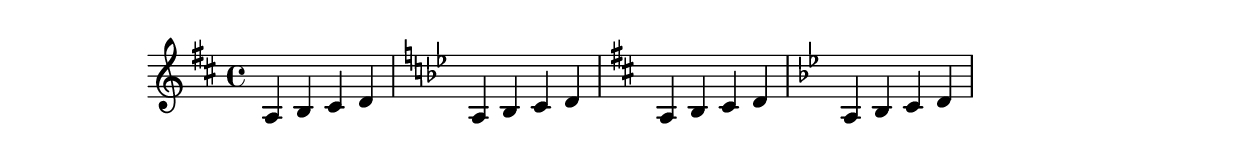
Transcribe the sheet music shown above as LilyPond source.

%% DO NOT EDIT this file manually; it is automatically
%% generated from LSR http://lsr.dsi.unimi.it
%% Make any changes in LSR itself, or in Documentation/snippets/new/ ,
%% and then run scripts/auxiliar/makelsr.py
%%
%% This file is in the public domain.
\version "2.14.2"

\header {
  lsrtags = "pitches, automatic-notation"

%% Translation of GIT committish: b482c3e5b56c3841a88d957e0ca12964bd3e64fa
doctitlees = "Evitar que se impriman becuadros cuando cambia la armadura"

texidoces = "

Cuando cambia la armadura de la tonalidad, se imprimen becuadros
automáticamente para cancelar las alteraciones de las armaduras
anteriores.  Esto se puede evitar estableciendo al valor @qq{falso} la
propiedad @code{printKeyCancellation} del contexto @code{Staff}.

"


%% Translation of GIT committish: bbf8fd2b5a3ebf20a1fdc91613dc49045a53a270
  texidocit = "
Quando l'armatura di chiave cambia, vengono inseriti automaticamente i
segni di bequadro per annulare le alterazioni di precedenti armature.  Si
può evitare questo comportamento impostando su @code{f} (falso) la proprietà
@code{printKeyCancellation} nel contesto @code{Staff}.

"
  doctitleit = "Impedire l'inserimento dei segni di bequadro quando cambia l'armatura di chiave"

%% Translation of GIT committish: 0a868be38a775ecb1ef935b079000cebbc64de40
doctitlede = "Auflösungzeichen nicht setzen wenn die Tonart wechselt"

texidocde = "
Wenn die Tonart wechselt, werden automatisch Auflösungszeichen ausgegeben,
um Versetzungszeichen der vorherigen Tonart aufzulösen.  Das kann
verhindert werden, indem die @code{printKeyCancellation}-Eigenschaft
im @code{Staff}-Kontext auf \"false\" gesetzt wird.
"

%% Translation of GIT committish: 3b125956b08d27ef39cd48bfa3a2f1e1bb2ae8b4
  texidocfr = "
Après un changement de tonalité, un bécarre est imprimé pour annuler
toute altération précédente.  Ceci peut être supprimé en réglant à
@code{\"false\"} la propriété @code{printKeyCancellation} du contexte
@code{Staff}.

"
  doctitlefr = "Suppression des bécarres superflus après un changement de tonalité"

  texidoc = "
When the key signature changes, natural signs are automatically printed
to cancel any accidentals from previous key signatures.  This may be
prevented by setting to @code{f} the @code{printKeyCancellation}
property in the @code{Staff} context.

"
  doctitle = "Preventing natural signs from being printed when the key signature changes"
} % begin verbatim


\relative c' {
  \key d \major
  a4 b cis d
  \key g \minor
  a4 bes c d
  \set Staff.printKeyCancellation = ##f
  \key d \major
  a4 b cis d
  \key g \minor
  a4 bes c d
}

